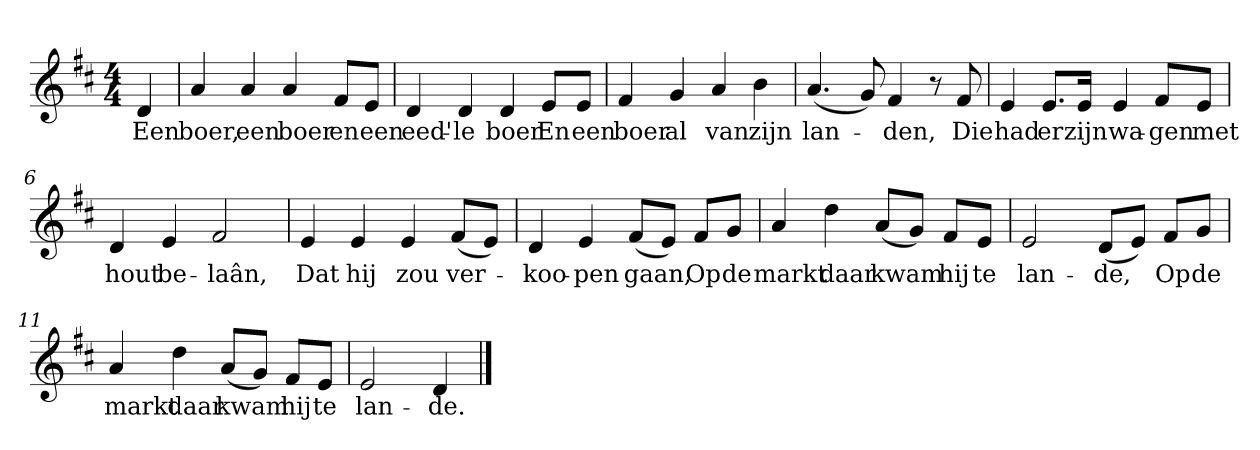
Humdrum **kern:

**kern	**text
*part1	*part1
*staff1	*staff1
*clefG2	*
*k[f#c#]	*
*D:	*
*M4/4	*
*MM120	*
=	=
4d	Een
=1	=1
4a	boer,
4a	een
4a	boer
8f#/L	en
8e/J	een
=2	=2
4d	eed'-
4d	-le
4d	boer
8e/L	En
8e/J	een
=3	=3
4f#	boer
4g	al
4a	van
4b	zijn
=4	=4
(4.a	lan-
8g)	.
4f#	-den,
8r	.
8f#	Die
=5	=5
4e	had
8.e/L	er
16e/Jk	zijn
4e	wa-
8f#/L	-gen
8e/J	met
=6	=6
4d	hout
4e	be-
2f#	-laân,
=7	=7
4e	Dat
4e	hij
4e	zou
(8f#/L	ver-
8e/J)	.
=8	=8
4d	-koo-
4e	-pen
(8f#/L	gaan,
8e/J)	.
8f#/L	Op
8g/J	de
=9	=9
4a	markt
4dd	daar
(8a/L	kwam
8g/J)	.
8f#/L	hij
8e/J	te
=10	=10
2e	lan-
(8d/L	-de,
8e/J)	.
8f#/L	Op
8g/J	de
=11	=11
4a	markt
4dd	daar
(8a/L	kwam
8g/J)	.
8f#/L	hij
8e/J	te
=12	=12
2e	lan-
4d	-de.
==	==
*-	*-
